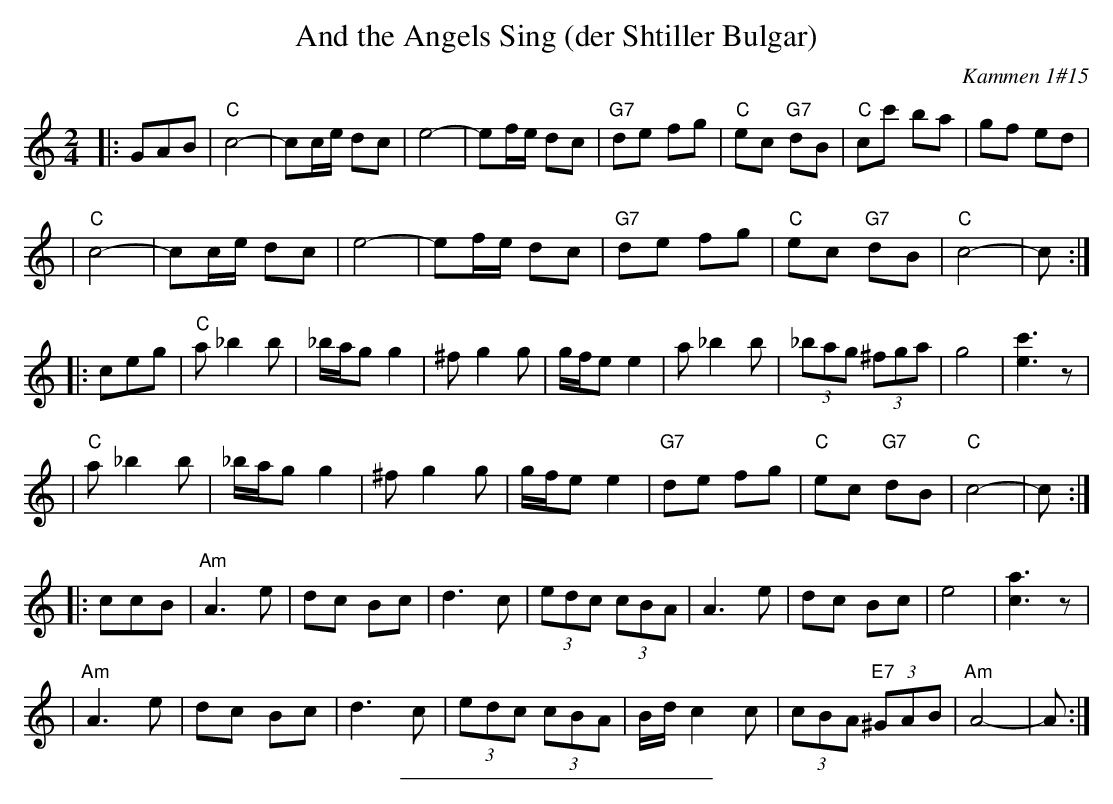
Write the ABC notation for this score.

X:1
T: And the Angels Sing (der Shtiller Bulgar)
O: Kammen 1#15
M: 2/4
L: 1/8
K: C
|: GAB \
| "C"c4- | cc/e/ dc | e4- | ef/e/ dc | "G7"de fg | "C"ec "G7"dB | "C"cc' ba | gf ed |
| "C"c4- | cc/e/ dc | e4- | ef/e/ dc | "G7"de fg | "C"ec "G7"dB | "C"c4- | c :|
|: ceg \
| "C"a_b2b | _b/a/g g2 | ^fg2g | g/f/e e2 | a_b2b | (3_bag (3^fga | g4 | [c'3e3]z |
| "C"a_b2b | _b/a/g g2 | ^fg2g | g/f/e e2 | "G7"de fg | "C"ec "G7"dB | "C"c4- | c :|
|: ccB \
| "Am"A3 e | dc Bc | d3 c | (3edc (3cBA | A3 e | dc Bc | e4 | [a3c3]z |
| "Am"A3 e | dc Bc | d3 c | (3edc (3cBA | B/d/c2c | (3cBA "E7"(3^GAB | "Am"A4- | A :|
